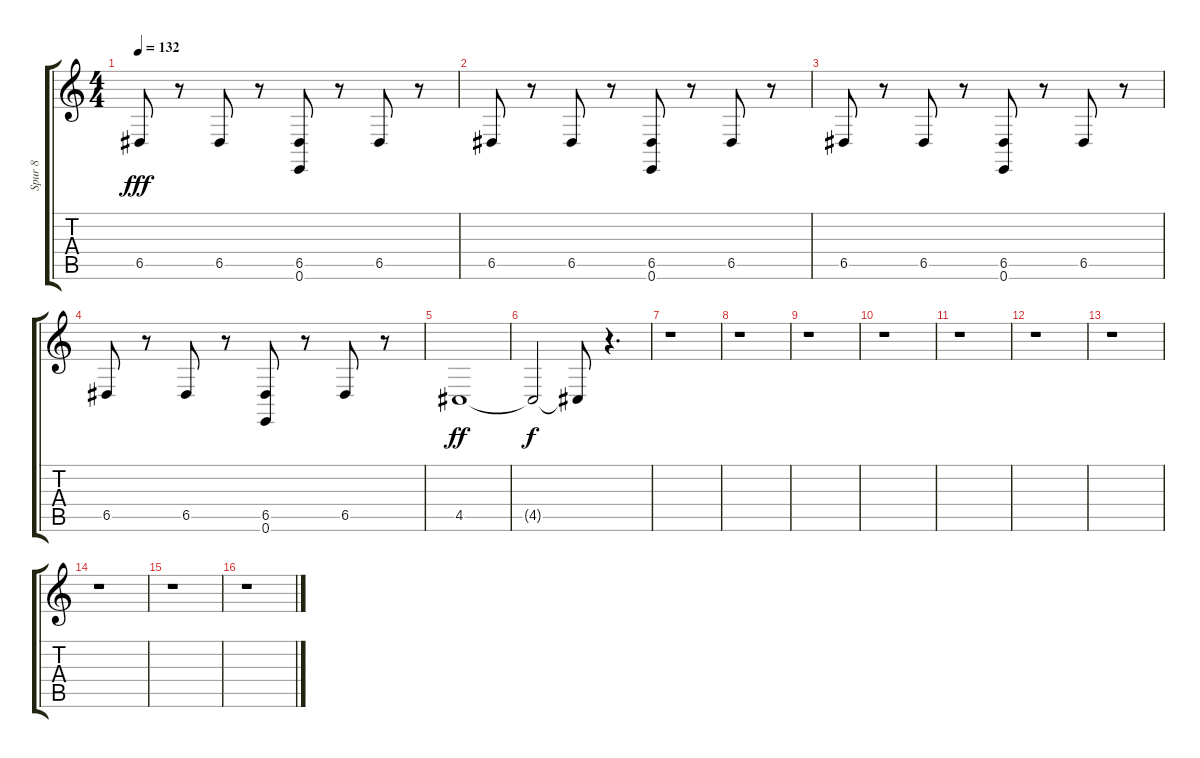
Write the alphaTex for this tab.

\track ("Spur 8" "Spur 8") {instrument celesta}
\staff {score tabs}
\tuning (E4 B3 G3 D3 A2 E2) {hide}
\ts (4 4)
\tempo 132
\clef g2
\ks c
6.5.8{dy fff} r.8 6.5.8 r.8 (6.5 0.6).8 r.8 6.5.8 r.8 |
6.5.8 r.8 6.5.8 r.8 (6.5 0.6).8 r.8 6.5.8 r.8 |
6.5.8 r.8 6.5.8 r.8 (6.5 0.6).8 r.8 6.5.8 r.8 |
6.5.8 r.8 6.5.8 r.8 (6.5 0.6).8 r.8 6.5.8 r.8 |
4.5.1{dy ff} |
4.5{t}.2{dy f} 4.5{t}.8 r.4{d} |
r.1 |
r.1 |
r.1 |
r.1 |
r.1 |
r.1 |
r.1 |
r.1 |
r.1 |
r.1
